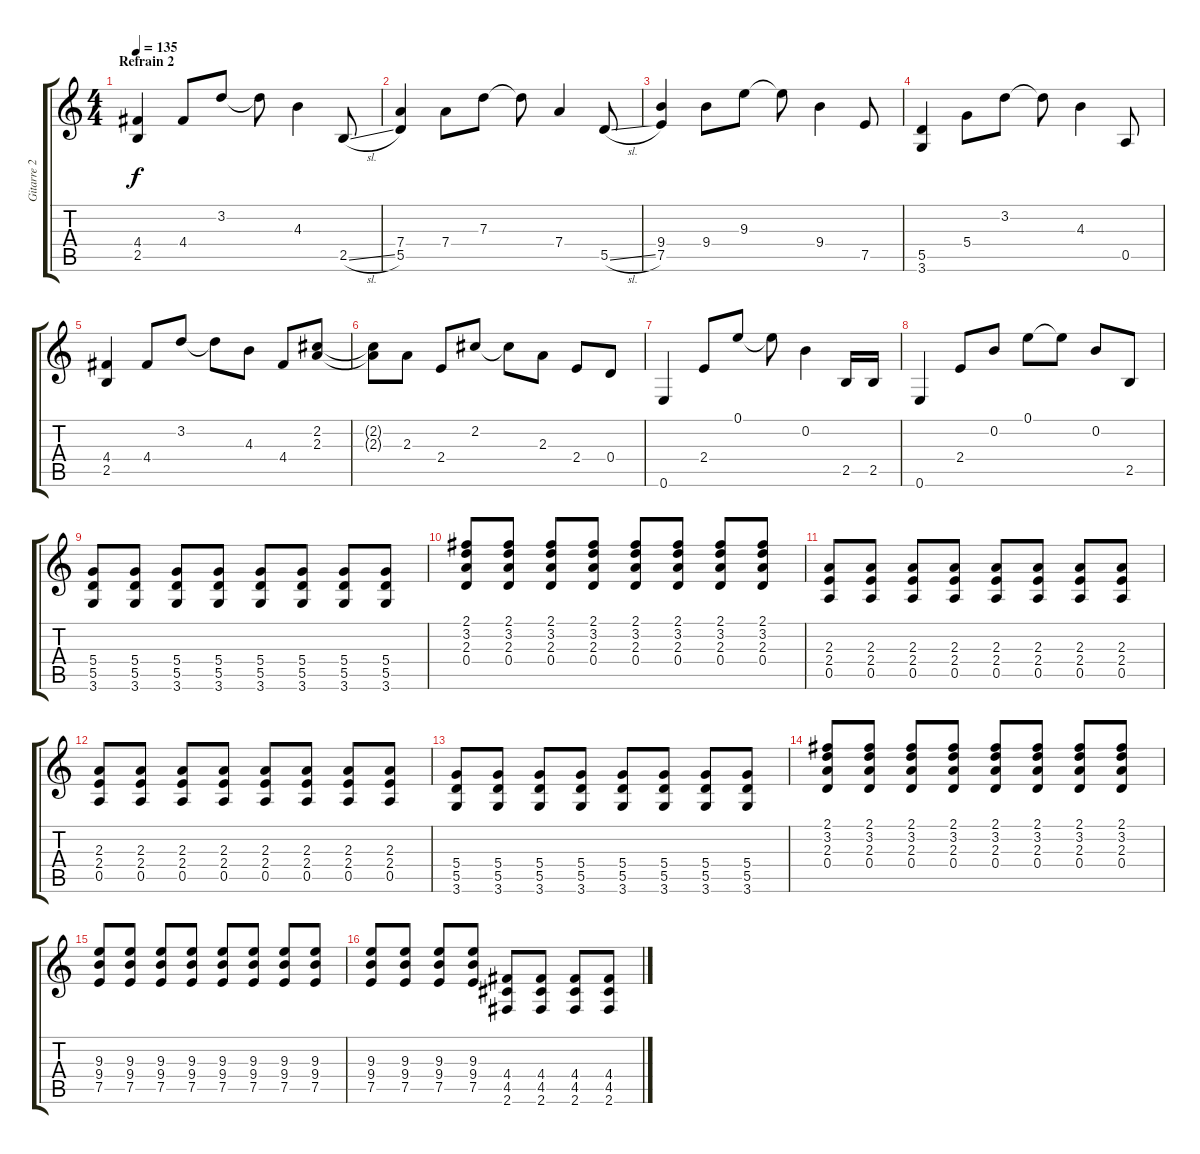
\track ("Gitarre 2" "Gitarre 2") {instrument overdrivenguitar}
\staff {score tabs}
\tuning (E4 B3 G3 D3 A2 E2) {hide}
\ts (4 4)
\section ("" "Refrain 2")
\tempo 135
\clef g2
\ks c
(4.4 2.5).4{dy f} 4.4.8 3.2.8 3.2{t}.8 4.3.4 2.5{sl}.8 |
(7.4 5.5).4 7.4.8 7.3.8 7.3{t}.8 7.4.4 5.5{sl}.8 |
(9.4 7.5).4 9.4.8 9.3.8 9.3{t}.8 9.4.4 7.5.8 |
(5.5 3.6).4 5.4.8 3.2.8 3.2{t}.8 4.3.4 0.5.8 |
(4.4 2.5).4 4.4.8 3.2.8 3.2{t}.8 4.3.8 4.4.8 (2.2 2.3).8 |
(2.2{t} 2.3{t}).8 2.3.8 2.4.8 2.2.8 2.2{t}.8 2.3.8 2.4.8 0.4.8 |
0.6.4 2.4.8 0.1.8 0.1{t}.8 0.2.4 2.5.16 2.5.16 |
0.6.4 2.4.8 0.2.8 0.1.8 0.1{t}.8 0.2.8 2.5.8 |
(5.4 5.5 3.6).8 (5.4 5.5 3.6).8 (5.4 5.5 3.6).8 (5.4 5.5 3.6).8 (5.4 5.5 3.6).8 (5.4 5.5 3.6).8 (5.4 5.5 3.6).8 (5.4 5.5 3.6).8 |
(2.1 3.2 2.3 0.4).8 (2.1 3.2 2.3 0.4).8 (2.1 3.2 2.3 0.4).8 (2.1 3.2 2.3 0.4).8 (2.1 3.2 2.3 0.4).8 (2.1 3.2 2.3 0.4).8 (2.1 3.2 2.3 0.4).8 (2.1 3.2 2.3 0.4).8 |
(2.3 2.4 0.5).8 (2.3 2.4 0.5).8 (2.3 2.4 0.5).8 (2.3 2.4 0.5).8 (2.3 2.4 0.5).8 (2.3 2.4 0.5).8 (2.3 2.4 0.5).8 (2.3 2.4 0.5).8 |
(2.3 2.4 0.5).8 (2.3 2.4 0.5).8 (2.3 2.4 0.5).8 (2.3 2.4 0.5).8 (2.3 2.4 0.5).8 (2.3 2.4 0.5).8 (2.3 2.4 0.5).8 (2.3 2.4 0.5).8 |
(5.4 5.5 3.6).8 (5.4 5.5 3.6).8 (5.4 5.5 3.6).8 (5.4 5.5 3.6).8 (5.4 5.5 3.6).8 (5.4 5.5 3.6).8 (5.4 5.5 3.6).8 (5.4 5.5 3.6).8 |
(2.1 3.2 2.3 0.4).8 (2.1 3.2 2.3 0.4).8 (2.1 3.2 2.3 0.4).8 (2.1 3.2 2.3 0.4).8 (2.1 3.2 2.3 0.4).8 (2.1 3.2 2.3 0.4).8 (2.1 3.2 2.3 0.4).8 (2.1 3.2 2.3 0.4).8 |
(9.3 9.4 7.5).8 (9.3 9.4 7.5).8 (9.3 9.4 7.5).8 (9.3 9.4 7.5).8 (9.3 9.4 7.5).8 (9.3 9.4 7.5).8 (9.3 9.4 7.5).8 (9.3 9.4 7.5).8 |
(9.3 9.4 7.5).8 (9.3 9.4 7.5).8 (9.3 9.4 7.5).8 (9.3 9.4 7.5).8 (4.4 4.5 2.6).8 (4.4 4.5 2.6).8 (4.4 4.5 2.6).8 (4.4 4.5 2.6).8
